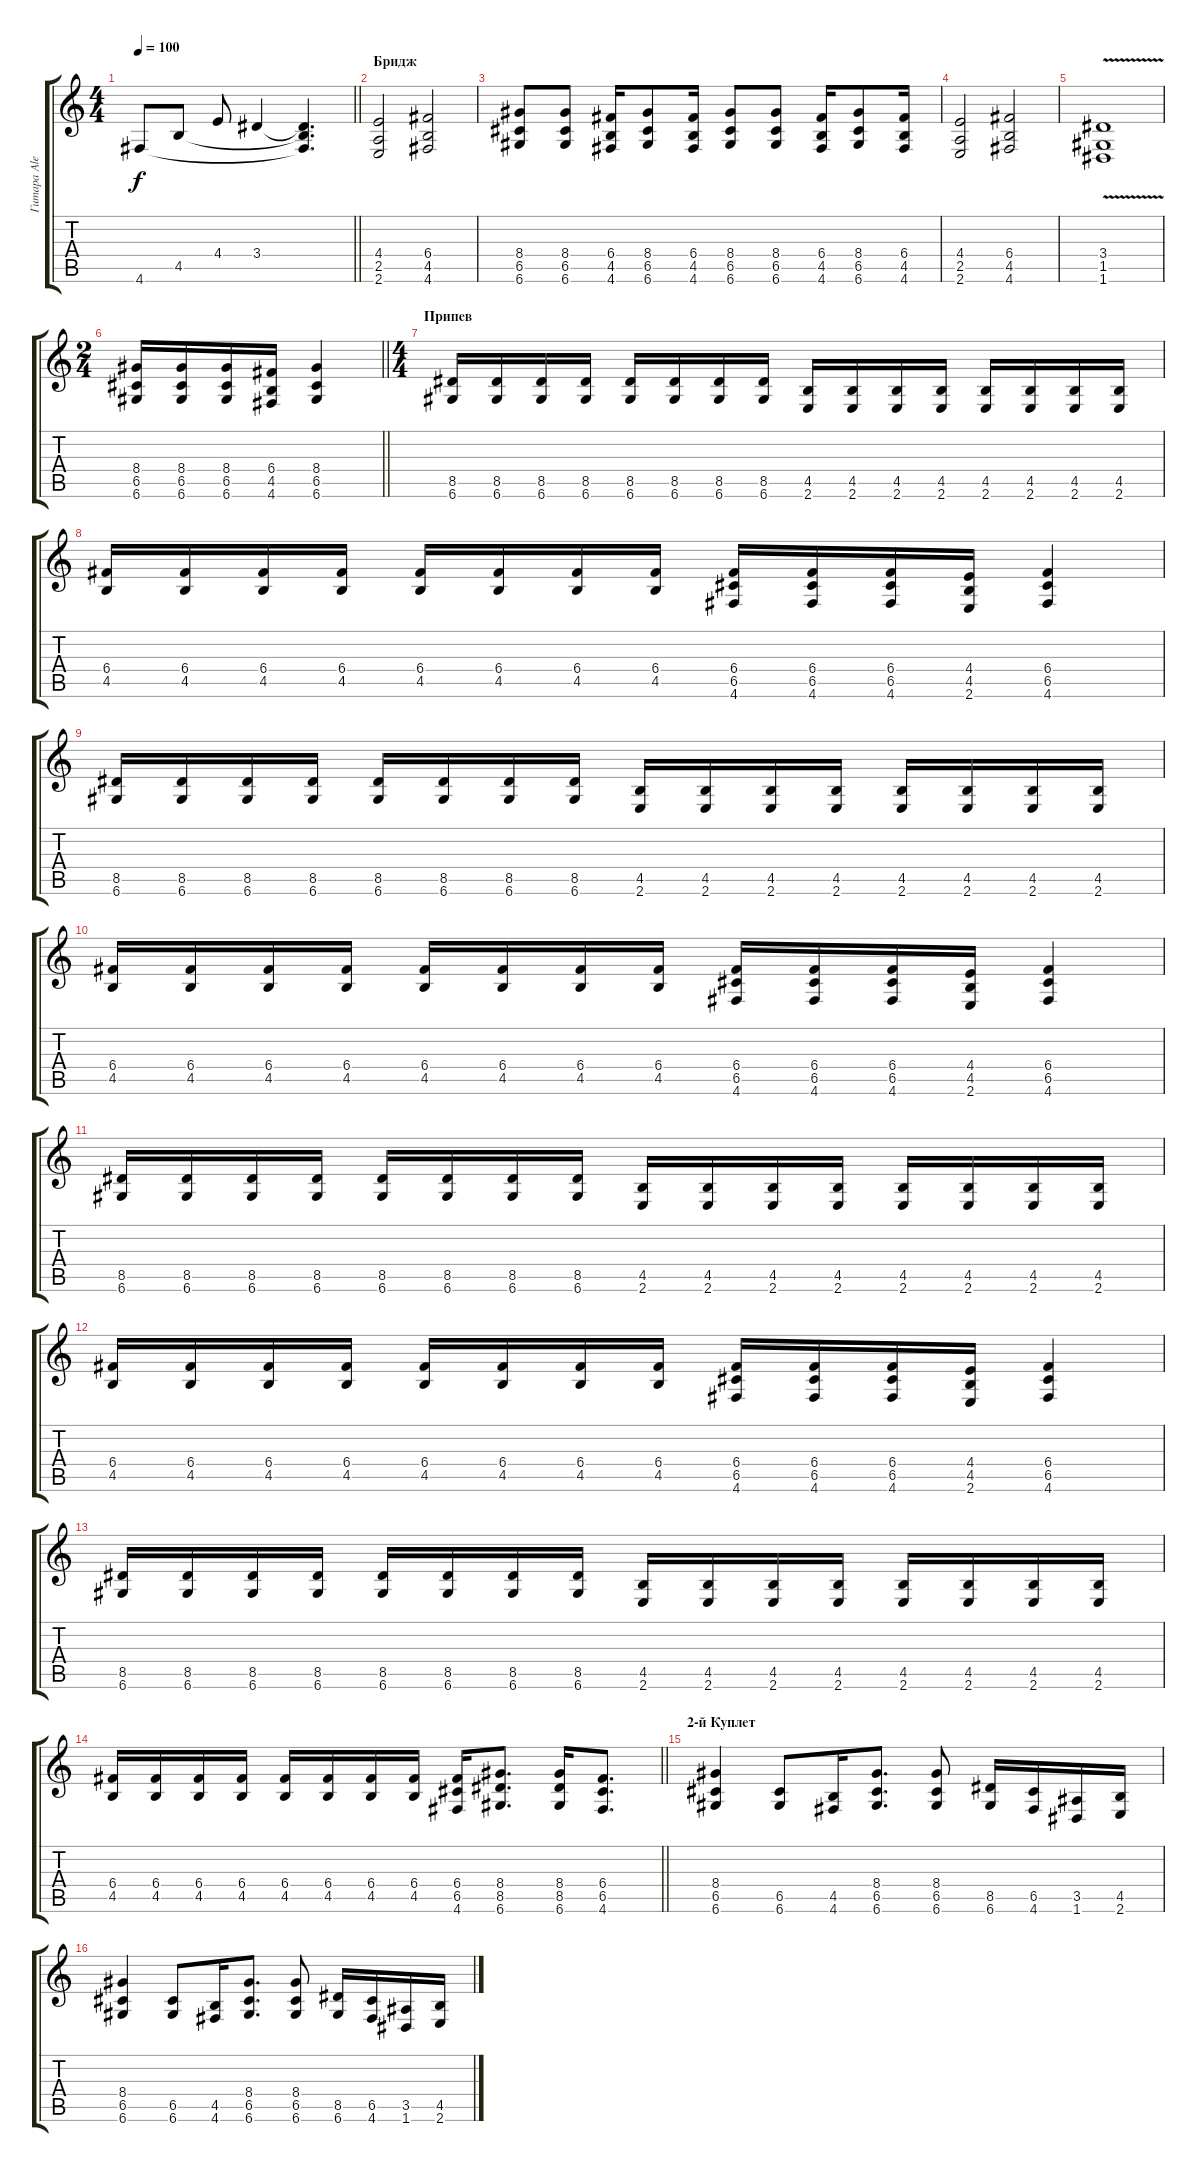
\track ("Гитара Alex" "Гитара Ale") {instrument distortionguitar}
\staff {score tabs}
\tuning (D4 A3 F3 C3 G2 D2) {hide}
\ts (4 4)
\tempo 100
\clef g2
\barLineRight lightlight
\ks c
4.6.8{dy f} 4.5.8 4.4.8 3.4.4 (3.4{t} 4.5{t} 4.6{t}).4{d} |
\section ("" "Бридж")
(4.4 2.5 2.6).2{instrument distortionguitar} (6.4 4.5 4.6).2 |
(8.4 6.5 6.6).8 (8.4 6.5 6.6).8 (6.4 4.5 4.6).16 (8.4 6.5 6.6).8 (6.4 4.5 4.6).16 (8.4 6.5 6.6).8 (8.4 6.5 6.6).8 (6.4 4.5 4.6).16 (8.4 6.5 6.6).8 (6.4 4.5 4.6).16 |
(4.4 2.5 2.6).2 (6.4 4.5 4.6).2 |
(3.4{v} 1.5{v} 1.6).1 |
\ts (2 4)
\barLineRight lightlight
(8.4 6.5 6.6).16 (8.4 6.5 6.6).16 (8.4 6.5 6.6).16 (6.4 4.5 4.6).16 (8.4 6.5 6.6).4 |
\ts (4 4)
\section ("" "Припев")
(8.5 6.6).16 (8.5 6.6).16 (8.5 6.6).16 (8.5 6.6).16 (8.5 6.6).16 (8.5 6.6).16 (8.5 6.6).16 (8.5 6.6).16 (4.5 2.6).16 (4.5 2.6).16 (4.5 2.6).16 (4.5 2.6).16 (4.5 2.6).16 (4.5 2.6).16 (4.5 2.6).16 (4.5 2.6).16 |
(6.4 4.5).16 (6.4 4.5).16 (6.4 4.5).16 (6.4 4.5).16 (6.4 4.5).16 (6.4 4.5).16 (6.4 4.5).16 (6.4 4.5).16 (6.4 6.5 4.6).16 (6.4 6.5 4.6).16 (6.4 6.5 4.6).16 (4.4 4.5 2.6).16 (6.4 6.5 4.6).4 |
(8.5 6.6).16 (8.5 6.6).16 (8.5 6.6).16 (8.5 6.6).16 (8.5 6.6).16 (8.5 6.6).16 (8.5 6.6).16 (8.5 6.6).16 (4.5 2.6).16 (4.5 2.6).16 (4.5 2.6).16 (4.5 2.6).16 (4.5 2.6).16 (4.5 2.6).16 (4.5 2.6).16 (4.5 2.6).16 |
(6.4 4.5).16 (6.4 4.5).16 (6.4 4.5).16 (6.4 4.5).16 (6.4 4.5).16 (6.4 4.5).16 (6.4 4.5).16 (6.4 4.5).16 (6.4 6.5 4.6).16 (6.4 6.5 4.6).16 (6.4 6.5 4.6).16 (4.4 4.5 2.6).16 (6.4 6.5 4.6).4 |
(8.5 6.6).16 (8.5 6.6).16 (8.5 6.6).16 (8.5 6.6).16 (8.5 6.6).16 (8.5 6.6).16 (8.5 6.6).16 (8.5 6.6).16 (4.5 2.6).16 (4.5 2.6).16 (4.5 2.6).16 (4.5 2.6).16 (4.5 2.6).16 (4.5 2.6).16 (4.5 2.6).16 (4.5 2.6).16 |
(6.4 4.5).16 (6.4 4.5).16 (6.4 4.5).16 (6.4 4.5).16 (6.4 4.5).16 (6.4 4.5).16 (6.4 4.5).16 (6.4 4.5).16 (6.4 6.5 4.6).16 (6.4 6.5 4.6).16 (6.4 6.5 4.6).16 (4.4 4.5 2.6).16 (6.4 6.5 4.6).4 |
(8.5 6.6).16 (8.5 6.6).16 (8.5 6.6).16 (8.5 6.6).16 (8.5 6.6).16 (8.5 6.6).16 (8.5 6.6).16 (8.5 6.6).16 (4.5 2.6).16 (4.5 2.6).16 (4.5 2.6).16 (4.5 2.6).16 (4.5 2.6).16 (4.5 2.6).16 (4.5 2.6).16 (4.5 2.6).16 |
\barLineRight lightlight
(6.4 4.5).16 (6.4 4.5).16 (6.4 4.5).16 (6.4 4.5).16 (6.4 4.5).16 (6.4 4.5).16 (6.4 4.5).16 (6.4 4.5).16 (6.4 6.5 4.6).16 (8.4 8.5 6.6).8{d} (8.4 8.5 6.6).16 (6.4 6.5 4.6).8{d} |
\section ("" "2-й Куплет")
(8.4 6.5 6.6).4 (6.5 6.6).8 (4.5 4.6).16 (8.4 6.5 6.6).8{d} (8.4 6.5 6.6).8 (8.5 6.6).16 (6.5 4.6).16 (3.5 1.6).16 (4.5 2.6).16 |
(8.4 6.5 6.6).4 (6.5 6.6).8 (4.5 4.6).16 (8.4 6.5 6.6).8{d} (8.4 6.5 6.6).8 (8.5 6.6).16 (6.5 4.6).16 (3.5 1.6).16 (4.5 2.6).16
